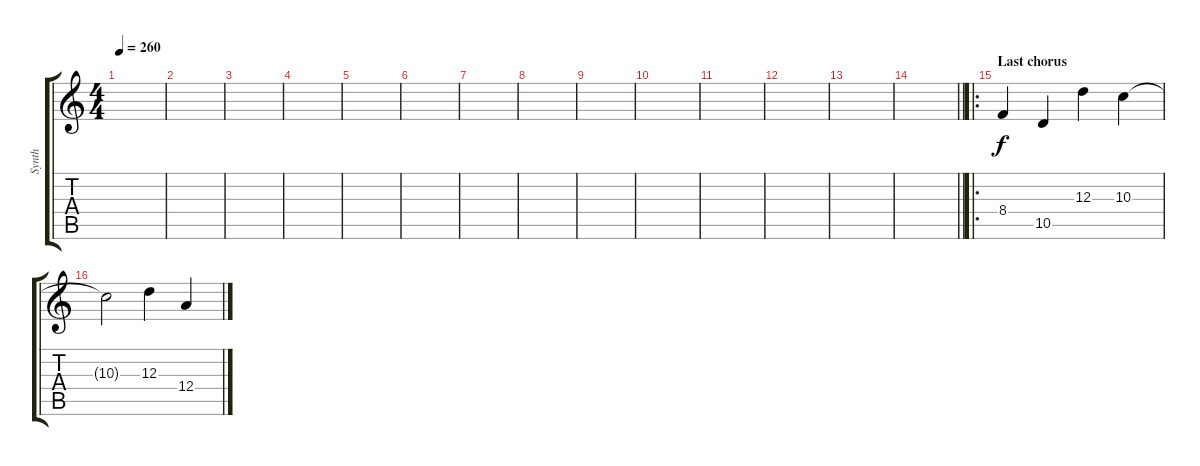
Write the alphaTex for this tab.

\track ("Synth" "Synth") {instrument lead1square}
\staff {score tabs}
\tuning (B4 Gb4 D4 A3 E3 B2) {hide}
\ts (4 4)
\tempo 260
\clef g2
\ks c
|
|
|
|
|
|
|
|
|
|
|
|
|
\barLineRight lightlight
|
\ro
\section ("" "Last chorus")
8.4.4{instrument lead1square} 10.5.4 12.3.4 10.3.4 |
10.3{t}.2 12.3.4 12.4.4
